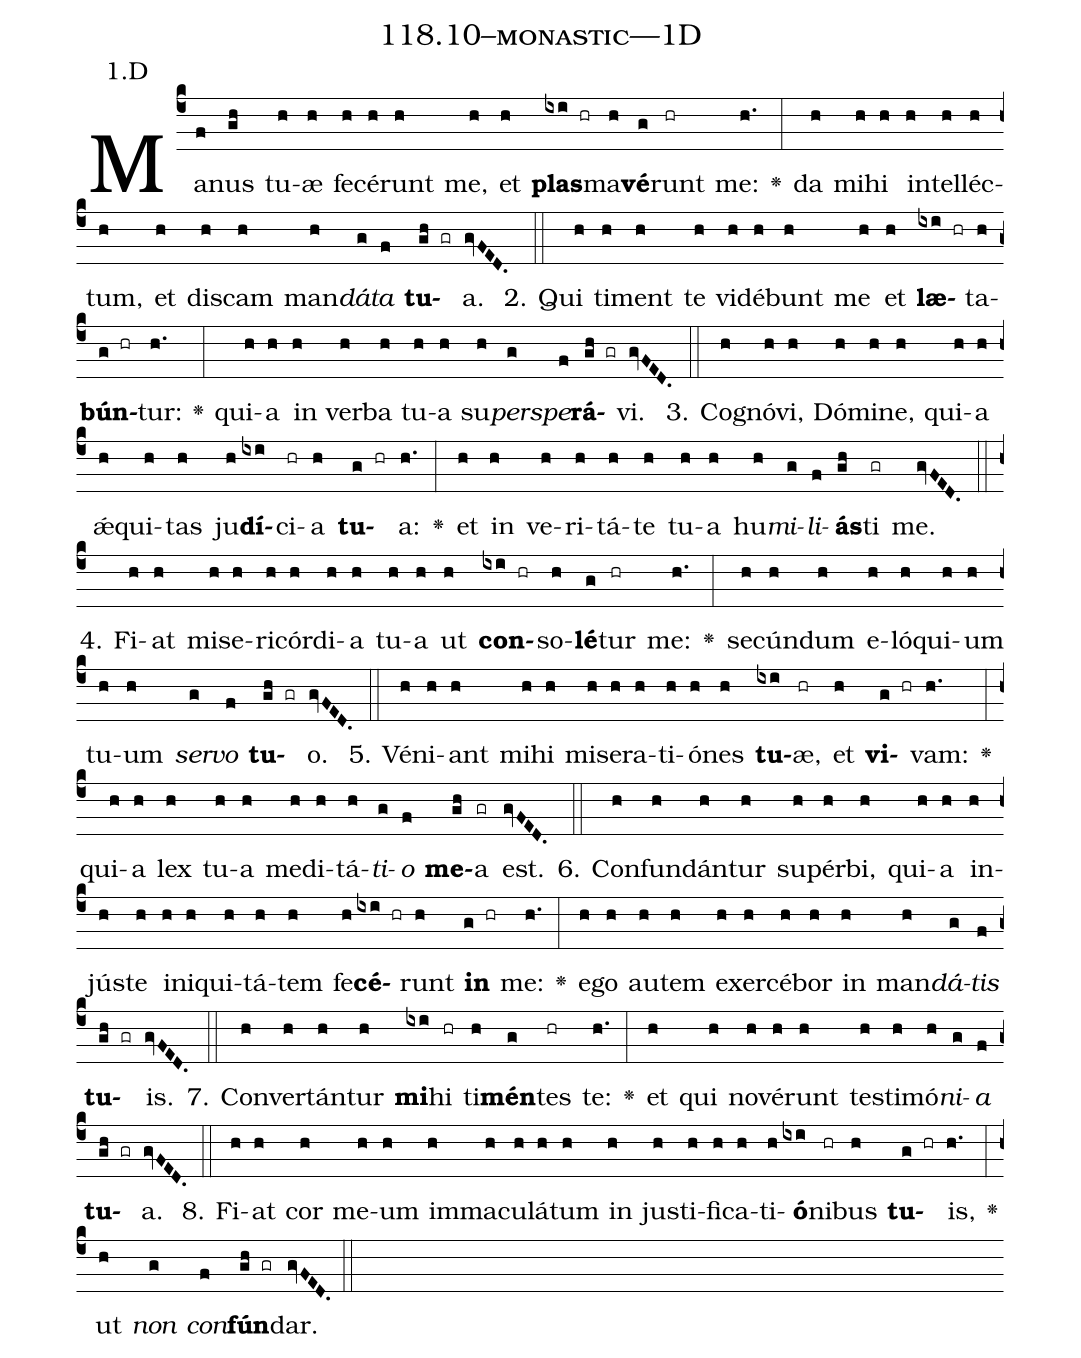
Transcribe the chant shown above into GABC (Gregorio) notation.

name: 118.10--monastic---1D;
annotation: 1.D;
%%
(c4)Ma(f)nus(gh) tu(h)æ(h) fe(h)cé(h)runt(h) me,(h) et(h) <b>plas</b>(ixi hr)ma(h)<b>vé</b>(g)runt(hr) me:(h.) <v>\greheightstar</v>(:) da(h) mi(h)hi(h) in(h)tel(h)léc(h)tum,(h) et(h) dis(h)cam(h) man(h)<i>dá</i>(g)<i>ta</i>(f) <b>tu</b>(gh gr)a.(gvFED.) (::)
2. Qui(h) ti(h)ment(h) te(h) vi(h)dé(h)bunt(h) me(h) et(h) <b>læ</b>(ixi hr)ta(h)<b>bún</b>(g hr)tur:(h.) <v>\greheightstar</v>(:) qui(h)a(h) in(h) ver(h)ba(h) tu(h)a(h) su(h)<i>per</i>(g)<i>spe</i>(f)<b>rá</b>(gh gr)vi.(gvFED.) (::)
3. Co(h)gnó(h)vi,(h) Dó(h)mi(h)ne,(h) qui(h)a(h) ǽ(h)qui(h)tas(h) ju(h)<b>dí</b>(ixi)ci(hr)a(h) <b>tu</b>(g hr)a:(h.) <v>\greheightstar</v>(:) et(h) in(h) ve(h)ri(h)tá(h)te(h) tu(h)a(h) hu(h)<i>mi</i>(g)<i>li</i>(f)<b>ás</b>(gh)ti(gr) me.(gvFED.) (::)
4. Fi(h)at(h) mi(h)se(h)ri(h)cór(h)di(h)a(h) tu(h)a(h) ut(h) <b>con</b>(ixi hr)so(h)<b>lé</b>(g)tur(hr) me:(h.) <v>\greheightstar</v>(:) se(h)cún(h)dum(h) e(h)ló(h)qui(h)um(h) tu(h)um(h) <i>ser</i>(g)<i>vo</i>(f) <b>tu</b>(gh gr)o.(gvFED.) (::)
5. Vé(h)ni(h)ant(h) mi(h)hi(h) mi(h)se(h)ra(h)ti(h)ó(h)nes(h) <b>tu</b>(ixi)æ,(hr) et(h) <b>vi</b>(g hr)vam:(h.) <v>\greheightstar</v>(:) qui(h)a(h) lex(h) tu(h)a(h) me(h)di(h)tá(h)<i>ti</i>(g)<i>o</i>(f) <b>me</b>(gh)a(gr) est.(gvFED.) (::)
6. Con(h)fun(h)dán(h)tur(h) su(h)pér(h)bi,(h) qui(h)a(h) in(h)jús(h)te(h) in(h)i(h)qui(h)tá(h)tem(h) fe(h)<b>cé</b>(ixi hr)runt(h) <b>in</b>(g hr) me:(h.) <v>\greheightstar</v>(:) e(h)go(h) au(h)tem(h) ex(h)er(h)cé(h)bor(h) in(h) man(h)<i>dá</i>(g)<i>tis</i>(f) <b>tu</b>(gh gr)is.(gvFED.) (::)
7. Con(h)ver(h)tán(h)tur(h) <b>mi</b>(ixi)hi(hr) ti(h)<b>mén</b>(g)tes(hr) te:(h.) <v>\greheightstar</v>(:) et(h) qui(h) no(h)vé(h)runt(h) tes(h)ti(h)mó(h)<i>ni</i>(g)<i>a</i>(f) <b>tu</b>(gh gr)a.(gvFED.) (::)
8. Fi(h)at(h) cor(h) me(h)um(h) im(h)ma(h)cu(h)lá(h)tum(h) in(h) jus(h)ti(h)fi(h)ca(h)ti(h)<b>ó</b>(ixi)ni(hr)bus(h) <b>tu</b>(g hr)is,(h.) <v>\greheightstar</v>(:) ut(h) <i>non</i>(g) <i>con</i>(f)<b>fún</b>(gh gr)dar.(gvFED.) (::)
